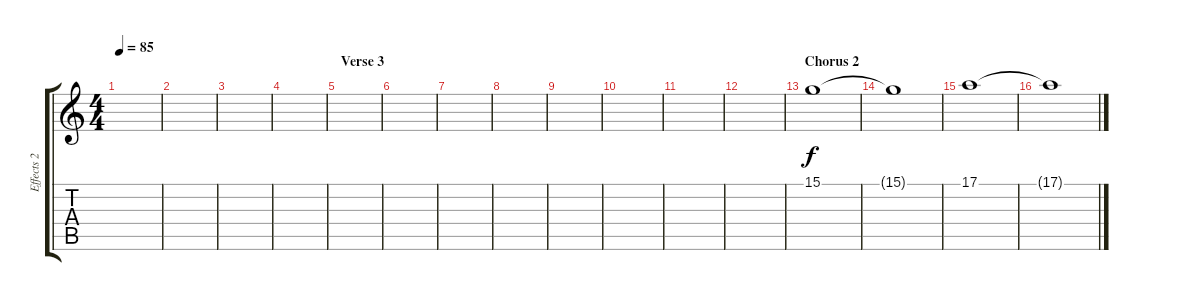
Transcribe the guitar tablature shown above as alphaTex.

\track ("Effects 2" "Effects 2") {instrument stringensemble1}
\staff {score tabs}
\tuning (E4 B3 G3 D3 A2 E2) {hide}
\ts (4 4)
\tempo 85
\clef g2
\ks c
|
|
|
|
\section ("" "Verse 3")
|
|
|
|
|
|
|
|
\section ("" "Chorus 2")
15.1.1 |
15.1{t}.1 |
17.1.1 |
17.1{t}.1
